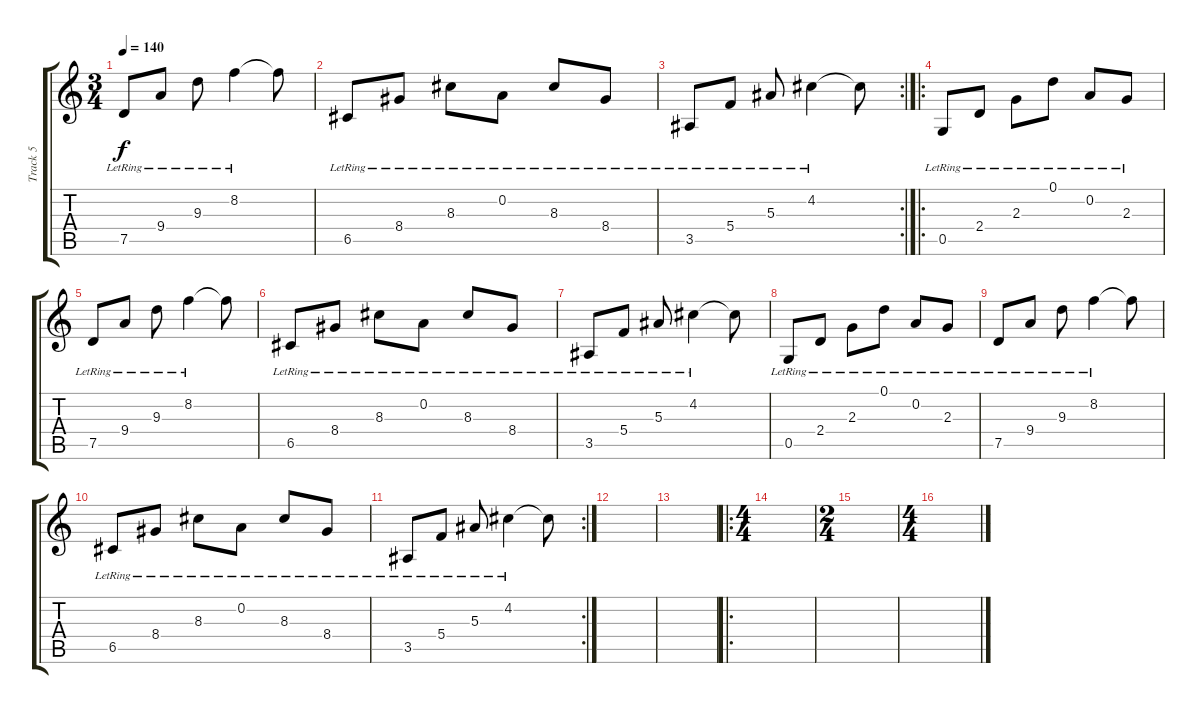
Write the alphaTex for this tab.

\track ("Track 5" "Track 5") {instrument acousticguitarnylon}
\staff {score tabs}
\tuning (D4 A3 F3 C3 G2 D2) {hide}
\ts (3 4)
\tempo 140
\clef g2
\ks c
7.5{lr}.8{dy f} 9.4{lr}.8 9.3{lr}.8 8.2{lr}.4 8.2{t}.8 |
6.5{lr}.8 8.4{lr}.8 8.3{lr}.8 0.2{lr}.8 8.3{lr}.8 8.4{lr}.8 |
\rc 2
3.5{lr}.8 5.4{lr}.8 5.3{lr}.8 4.2{lr}.4 4.2{t}.8 |
\ro
0.5{lr}.8 2.4{lr}.8 2.3{lr}.8 0.1{lr}.8 0.2{lr}.8 2.3{lr}.8 |
7.5{lr}.8 9.4{lr}.8 9.3{lr}.8 8.2{lr}.4 8.2{t}.8 |
6.5{lr}.8 8.4{lr}.8 8.3{lr}.8 0.2{lr}.8 8.3{lr}.8 8.4{lr}.8 |
3.5{lr}.8 5.4{lr}.8 5.3{lr}.8 4.2{lr}.4 4.2{t}.8 |
0.5{lr}.8 2.4{lr}.8 2.3{lr}.8 0.1{lr}.8 0.2{lr}.8 2.3{lr}.8 |
7.5{lr}.8 9.4{lr}.8 9.3{lr}.8 8.2{lr}.4 8.2{t}.8 |
6.5{lr}.8 8.4{lr}.8 8.3{lr}.8 0.2{lr}.8 8.3{lr}.8 8.4{lr}.8 |
\rc 2
3.5{lr}.8 5.4{lr}.8 5.3{lr}.8 4.2{lr}.4 4.2{t}.8 |
|
|
\ro
\ts (4 4)
|
\ts (2 4)
|
\ts (4 4)
